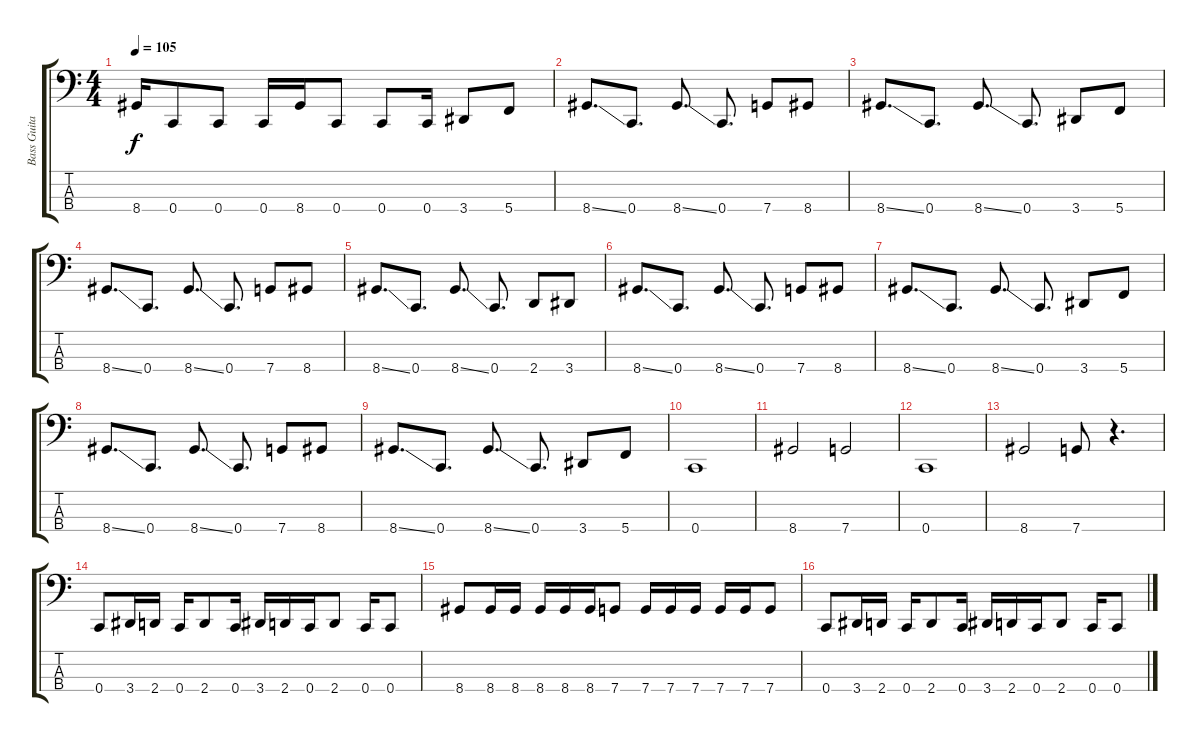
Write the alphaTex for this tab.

\track ("Bass Guitar" "Bass Guita") {instrument electricbassfinger}
\staff {score tabs}
\tuning (F2 C2 G1 C1) {hide}
\ts (4 4)
\tempo 105
\clef f4
\ks c
8.4.16{dy f} 0.4.8 0.4.8 0.4.16 8.4.16 0.4.8 0.4.8 0.4.16 3.4.8 5.4.8 |
8.4{ss}.8{d} 0.4.8{d} 8.4{ss}.8{d} 0.4.8{d} 7.4.8 8.4.8 |
8.4{ss}.8{d} 0.4.8{d} 8.4{ss}.8{d} 0.4.8{d} 3.4.8 5.4.8 |
8.4{ss}.8{d} 0.4.8{d} 8.4{ss}.8{d} 0.4.8{d} 7.4.8 8.4.8 |
8.4{ss}.8{d} 0.4.8{d} 8.4{ss}.8{d} 0.4.8{d} 2.4.8 3.4.8 |
8.4{ss}.8{d} 0.4.8{d} 8.4{ss}.8{d} 0.4.8{d} 7.4.8 8.4.8 |
8.4{ss}.8{d} 0.4.8{d} 8.4{ss}.8{d} 0.4.8{d} 3.4.8 5.4.8 |
8.4{ss}.8{d} 0.4.8{d} 8.4{ss}.8{d} 0.4.8{d} 7.4.8 8.4.8 |
8.4{ss}.8{d} 0.4.8{d} 8.4{ss}.8{d} 0.4.8{d} 3.4.8 5.4.8 |
0.4.1 |
8.4.2 7.4.2 |
0.4.1 |
8.4.2 7.4.8 r.4{d} |
0.4.8 3.4.16 2.4.16 0.4.16 2.4.8 0.4.16 3.4.16 2.4.16 0.4.16 2.4.8 0.4.16 0.4.8 |
8.4.8 8.4.16 8.4.16 8.4.16 8.4.16 8.4.16 7.4.8 7.4.16 7.4.16 7.4.16 7.4.16 7.4.16 7.4.8 |
0.4.8 3.4.16 2.4.16 0.4.16 2.4.8 0.4.16 3.4.16 2.4.16 0.4.16 2.4.8 0.4.16 0.4.8
